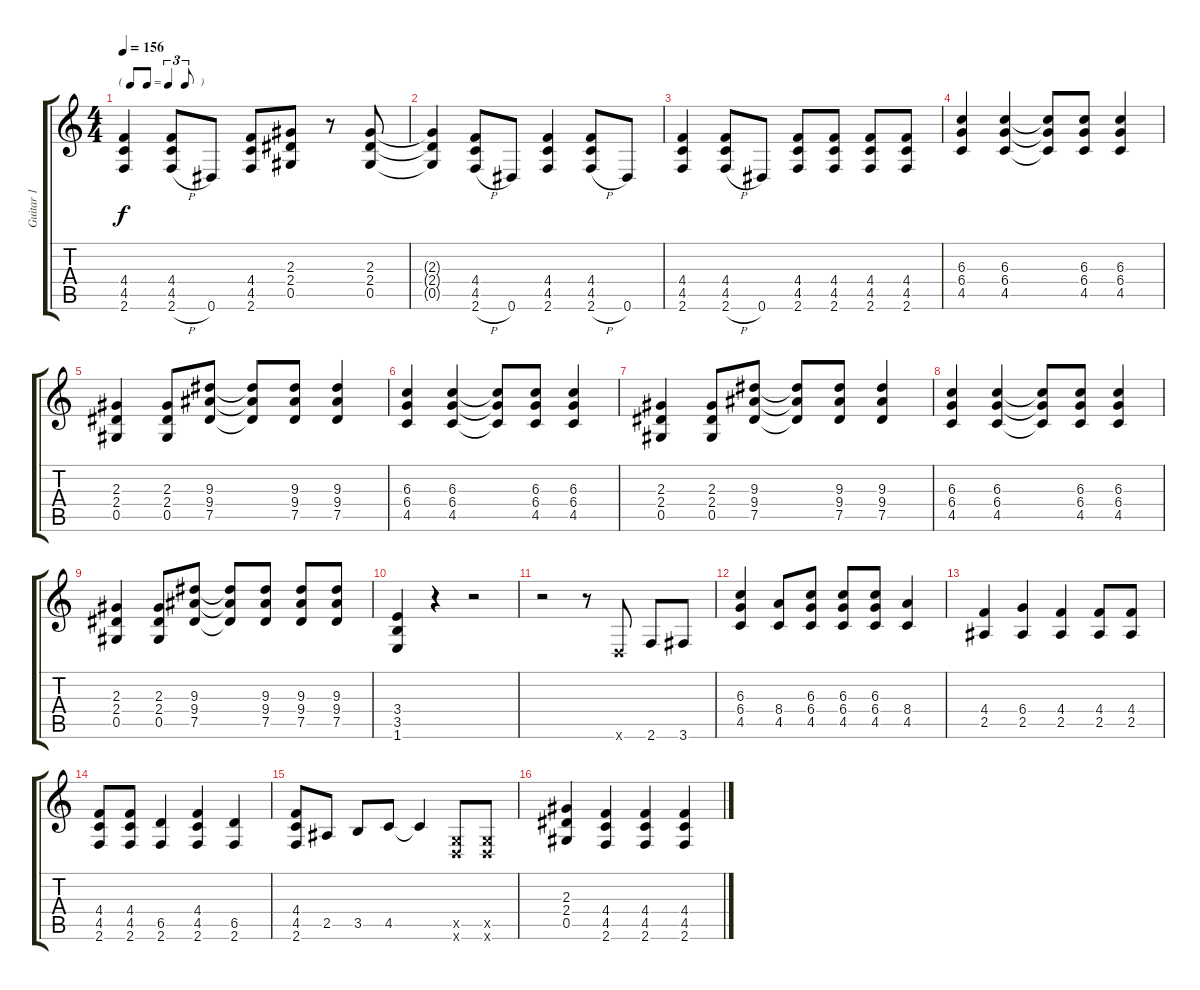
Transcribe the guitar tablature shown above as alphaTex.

\track ("Guitar 1" "Guitar 1") {instrument distortionguitar}
\staff {score tabs}
\tuning (Eb4 Bb3 Gb3 Db3 Ab2 Eb2) {hide}
\ts (4 4)
\tf triplet8th
\tempo 156
\clef g2
\ks c
(4.4 4.5 2.6).4{dy f} (4.4 4.5 2.6{h}).8 0.6.8 (4.4 4.5 2.6).8 (2.3 2.4 0.5).8 r.8 (2.3 2.4 0.5).8 |
(2.3{t} 2.4{t} 0.5{t}).4 (4.4 4.5 2.6{h}).8 0.6.8 (4.4 4.5 2.6).4 (4.4 4.5 2.6{h}).8 0.6.8 |
(4.4 4.5 2.6).4 (4.4 4.5 2.6{h}).8 0.6.8 (4.4 4.5 2.6).8 (4.4 4.5 2.6).8 (4.4 4.5 2.6).8 (4.4 4.5 2.6).8 |
(6.3 6.4 4.5).4 (6.3 6.4 4.5).4 (6.3{t} 6.4{t} 4.5{t}).8 (6.3 6.4 4.5).8 (6.3 6.4 4.5).4 |
(2.3 2.4 0.5).4 (2.3 2.4 0.5).8 (9.3 9.4 7.5).8 (9.3{t} 9.4{t} 7.5{t}).8 (9.3 9.4 7.5).8 (9.3 9.4 7.5).4 |
(6.3 6.4 4.5).4 (6.3 6.4 4.5).4 (6.3{t} 6.4{t} 4.5{t}).8 (6.3 6.4 4.5).8 (6.3 6.4 4.5).4 |
(2.3 2.4 0.5).4 (2.3 2.4 0.5).8 (9.3 9.4 7.5).8 (9.3{t} 9.4{t} 7.5{t}).8 (9.3 9.4 7.5).8 (9.3 9.4 7.5).4 |
(6.3 6.4 4.5).4 (6.3 6.4 4.5).4 (6.3{t} 6.4{t} 4.5{t}).8 (6.3 6.4 4.5).8 (6.3 6.4 4.5).4 |
(2.3 2.4 0.5).4 (2.3 2.4 0.5).8 (9.3 9.4 7.5).8 (9.3{t} 9.4{t} 7.5{t}).8 (9.3 9.4 7.5).8 (9.3 9.4 7.5).8 (9.3 9.4 7.5).8 |
(3.4 3.5 1.6).4 r.4 r.2 |
r.2 r.8 -1.6{x}.8 2.6.8 3.6.8 |
(6.3 6.4 4.5).4 (8.4 4.5).8 (6.3 6.4 4.5).8 (6.3 6.4 4.5).8 (6.3 6.4 4.5).8 (8.4 4.5).4 |
(4.4 2.5).4 (6.4 2.5).4 (4.4 2.5).4 (4.4 2.5).8 (4.4 2.5).8 |
(4.4 4.5 2.6).8 (4.4 4.5 2.6).8 (6.5 2.6).4 (4.4 4.5 2.6).4 (6.5 2.6).4 |
(4.4 4.5 2.6).8 2.5.8 3.5.8 4.5.8 4.5{t}.4 (-1.5{x} -1.6{x}).8 (-1.5{x} -1.6{x}).8 |
(2.3 2.4 0.5).4 (4.4 4.5 2.6).4 (4.4 4.5 2.6).4 (4.4 4.5 2.6).4
